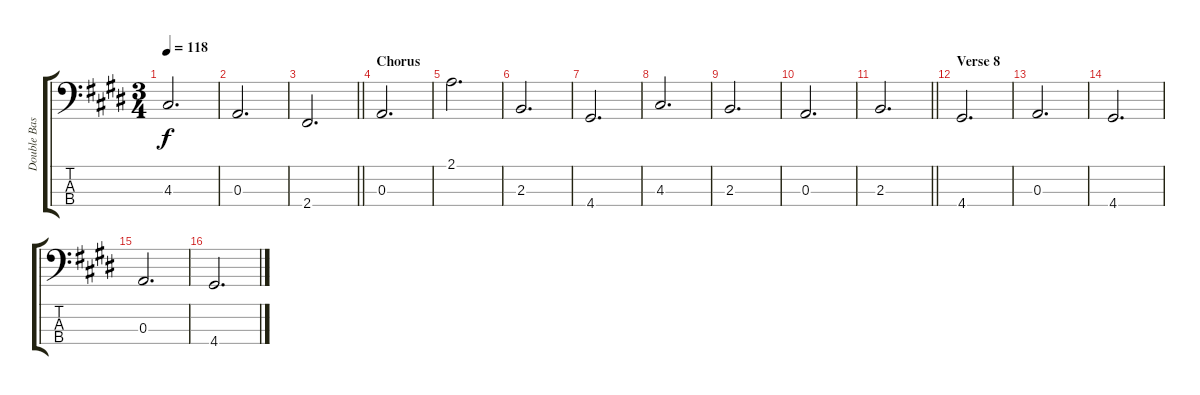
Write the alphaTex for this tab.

\track ("Double Bass" "Double Bas") {instrument acousticbass}
\staff {score tabs}
\tuning (G2 D2 A1 E1) {hide}
\ts (3 4)
\tempo 118
\clef f4
\ks e
4.3.2{d dy f} |
0.3.2{d} |
\barLineRight lightlight
2.4.2{d} |
\section ("" "Chorus")
0.3.2{d} |
2.1.2{d} |
2.3.2{d} |
4.4.2{d} |
4.3.2{d} |
2.3.2{d} |
0.3.2{d} |
\barLineRight lightlight
2.3.2{d} |
\section ("" "Verse 8")
4.4.2{d} |
0.3.2{d} |
4.4.2{d} |
0.3.2{d} |
4.4.2{d}
